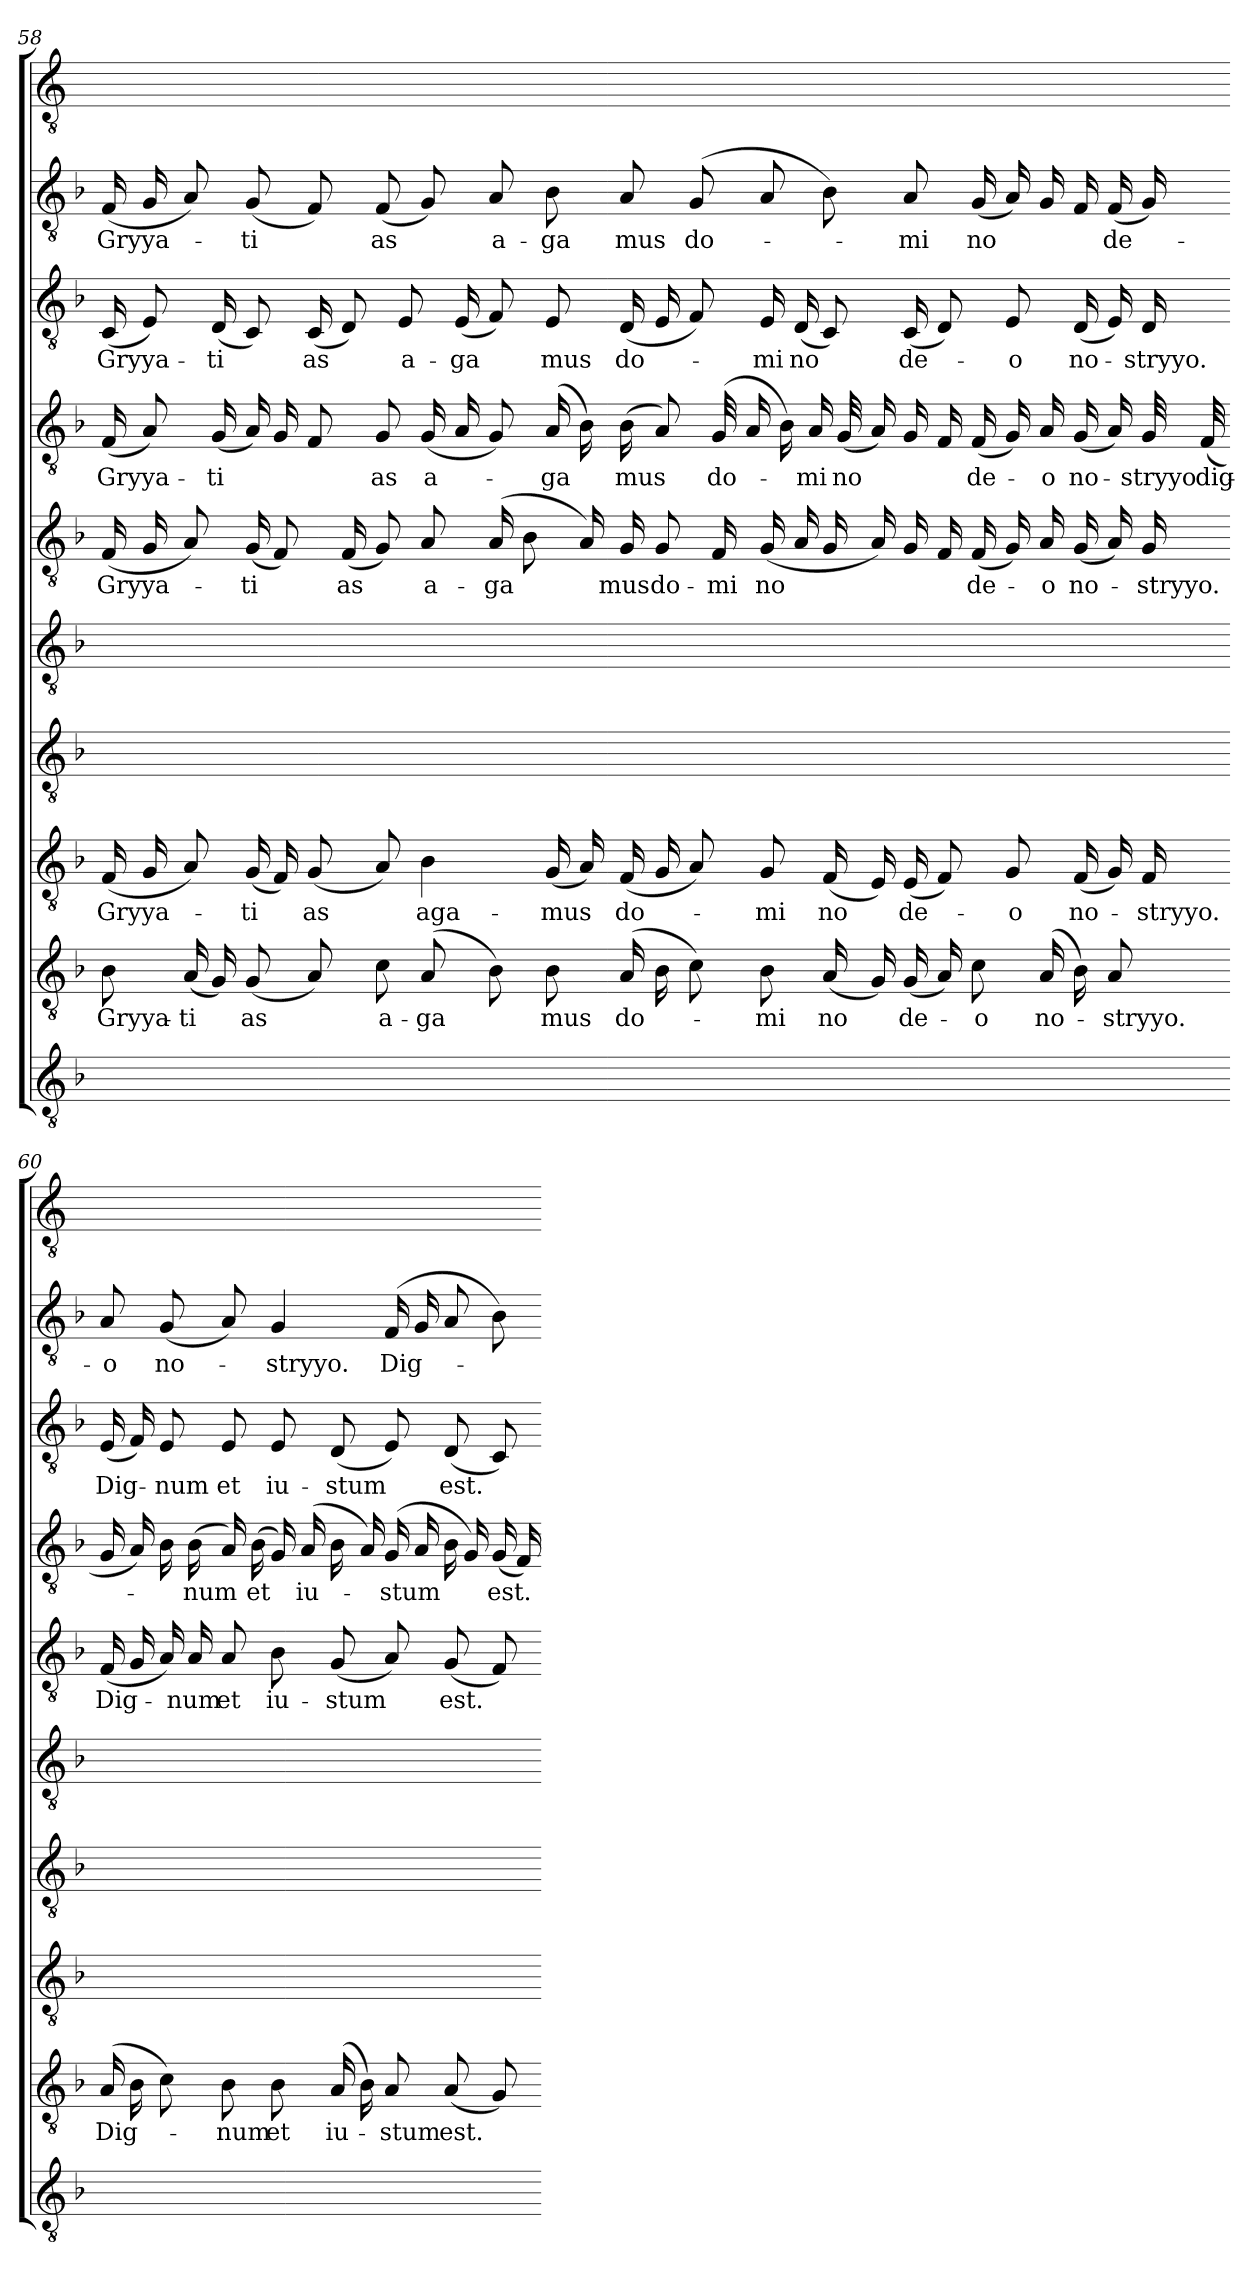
**kern	**kern	**text	**kern	**text	**kern	**kern	**kern	**text	**kern	**text	**kern	**text	**kern	**text	**kern
*part10	*part9	*part9	*part8	*part8	*part7	*part6	*part5	*part5	*part4	*part4	*part3	*part3	*part2	*part2	*part1
*staff10	*staff9	*staff9	*staff8	*staff8	*staff7	*staff6	*staff5	*staff5	*staff4	*staff4	*staff3	*staff3	*staff2	*staff2	*staff1
*clefGv2	*clefGv2	*	*clefGv2	*	*clefGv2	*clefGv2	*clefGv2	*	*clefGv2	*	*clefGv2	*	*clefGv2	*	*clefGv2
*k[b-]	*k[b-]	*	*k[b-]	*	*k[b-]	*k[b-]	*k[b-]	*	*k[b-]	*	*k[b-]	*	*k[b-]	*	*k[]
=58	=58	=58	=58	=58	=58	=58	=58	=58	=58	=58	=58	=58	=58	=58	=58
1ryy	8B-	Gryya-	(16F	Gryya-	1ryy	1ryy	(16F	Gryya-	(16F	Gryya-	(16C	Gryya-	(16F	Gryya-	1ryy
.	.	.	16G	.	.	.	16G	.	8A)	.	8E)	.	16G	.	.
.	(16A	ti	8A)	.	.	.	8A)	.	.	.	.	.	8A)	.	.
.	16G)	.	.	.	.	.	.	.	(16G	ti	(16D	ti	.	.	.
.	(8G	-as	(16G	ti	.	.	(16G	ti	16A)	.	8C)	.	(8G	ti	.
.	.	.	16F)	.	.	.	8F)	.	16G	.	.	.	.	.	.
.	8A)	.	(8G	-as	.	.	.	.	8F	.	(16C	-as	8F)	.	.
.	.	.	.	.	.	.	(16F	-as	.	.	8D)	.	.	.	.
.	8c	a-	8A)	.	.	.	8G)	.	8G	-as	.	.	(8F	-as	.
.	.	.	.	.	.	.	.	.	.	.	8E	a-	.	.	.
.	(8A	ga	4B-	aga-	.	.	8A	a-	(16G	a-	.	.	8G)	.	.
.	.	.	.	.	.	.	.	.	16A	.	(16E	ga	.	.	.
.	8B-)	.	.	.	.	.	(16A	ga	8G)	.	8F)	.	8A	a-	.
.	.	.	.	.	.	.	8B-	.	.	.	.	.	.	.	.
.	8B-	-mus	(16G	-mus	.	.	.	.	(16A	ga	8E	-mus	8B-	ga	.
.	.	.	16A)	.	.	.	16A)	.	16B-)	.	.	.	.	.	.
=59-	=59-	=59-	=59-	=59-	=59-	=59-	=59-	=59-	=59-	=59-	=59-	=59-	=59-	=59-	=59-
1ryy	(16A	do-	(16F	do-	1ryy	1ryy	16G	-mus	(16B-	-mus	(16D	do-	8A	-mus	1ryy
.	16B-	.	16G	.	.	.	8G	do-	8A)	.	16E	.	.	.	.
.	8c)	.	8A)	.	.	.	.	.	.	.	8F)	.	(8G	do-	.
.	.	.	.	.	.	.	16F	mi	(32G	do-	.	.	.	.	.
.	.	.	.	.	.	.	.	.	16A	.	.	.	.	.	.
.	8B-	mi	8G	mi	.	.	(16G	-no	.	.	16E	mi	8A	.	.
.	.	.	.	.	.	.	.	.	16B-)	.	.	.	.	.	.
.	.	.	.	.	.	.	16A	.	.	.	(16D	-no	.	.	.
.	.	.	.	.	.	.	.	.	16A	mi	.	.	.	.	.
.	(16A	-no	(16F	-no	.	.	16G	.	.	.	8C)	.	8B-)	.	.
.	.	.	.	.	.	.	.	.	(32G	-no	.	.	.	.	.
.	16G)	.	16E)	.	.	.	16A)	.	16A)	.	.	.	.	.	.
.	(16G	de-	(16E	de-	.	.	16G	.	16G	.	(16C	de-	8A	mi	.
.	16A)	.	8F)	.	.	.	16F	.	16F	.	8D)	.	.	.	.
.	8c	-o	.	.	.	.	(16F	de-	(16F	de-	.	.	(16G	-no	.
.	.	.	8G	-o	.	.	16G)	.	16G)	.	8E	-o	16A)	.	.
.	(16A	no-	.	.	.	.	16A	-o	16A	-o	.	.	16G	.	.
.	16B-)	.	(16F	no-	.	.	(16G	no-	(16G	no-	(16D	no-	16F	.	.
.	8A	-stryyo.	16G)	.	.	.	16A)	.	16A)	.	16E)	.	(16F	de-	.
.	.	.	16F	-stryyo.	.	.	16G	-stryyo.	32G	-stryyo	16D	-stryyo.	16G)	.	.
.	.	.	.	.	.	.	.	.	(32F	dig-	.	.	.	.	.
=60-	=60-	=60-	=60-	=60-	=60-	=60-	=60-	=60-	=60-	=60-	=60-	=60-	=60-	=60-	=60-
1ryy	(16A	Dig-	8ryy	.	1ryy	1ryy	(16F	Dig-	16G	.	(16E	Dig-	8A	-o	1ryy
.	16B-	.	.	.	.	.	16G	.	16A)	.	16F)	.	.	.	.
.	8c)	.	8ryy	.	.	.	16A)	.	16B-	.	8E	-num	(8G	no-	.
.	.	.	.	.	.	.	16A	-num	(16B-	-num	.	.	.	.	.
.	8B-	-num	8ryy	.	.	.	8A	et	16A)	.	8E	et	8A)	.	.
.	.	.	.	.	.	.	.	.	(16B-	et	.	.	.	.	.
.	8B-	et	8ryy	.	.	.	8B-	iu-	16G)	.	8E	iu-	4G	-stryyo.	.
.	.	.	.	.	.	.	.	.	(16A	iu-	.	.	.	.	.
.	(16A	iu-	4ryy	.	.	.	(8G	-stum	16B-	.	(8D	-stum	.	.	.
.	16B-)	.	.	.	.	.	.	.	16A)	.	.	.	.	.	.
.	8A	-stum	.	.	.	.	8A)	.	(16G	-stum	8E)	.	(16F	Dig-	.
.	.	.	.	.	.	.	.	.	16A	.	.	.	16G	.	.
.	(8A	est.	4ryy	.	.	.	(8G	est.	16B-	.	(8D	est.	8A	.	.
.	.	.	.	.	.	.	.	.	16G)	.	.	.	.	.	.
.	8G)	.	.	.	.	.	8F)	.	(16G	est.	8C)	.	8B-)	.	.
.	.	.	.	.	.	.	.	.	16F)	.	.	.	.	.	.
=-	=-	=-	=-	=-	=-	=-	=-	=-	=-	=-	=-	=-	=-	=-	=-
*-	*-	*-	*-	*-	*-	*-	*-	*-	*-	*-	*-	*-	*-	*-	*-
